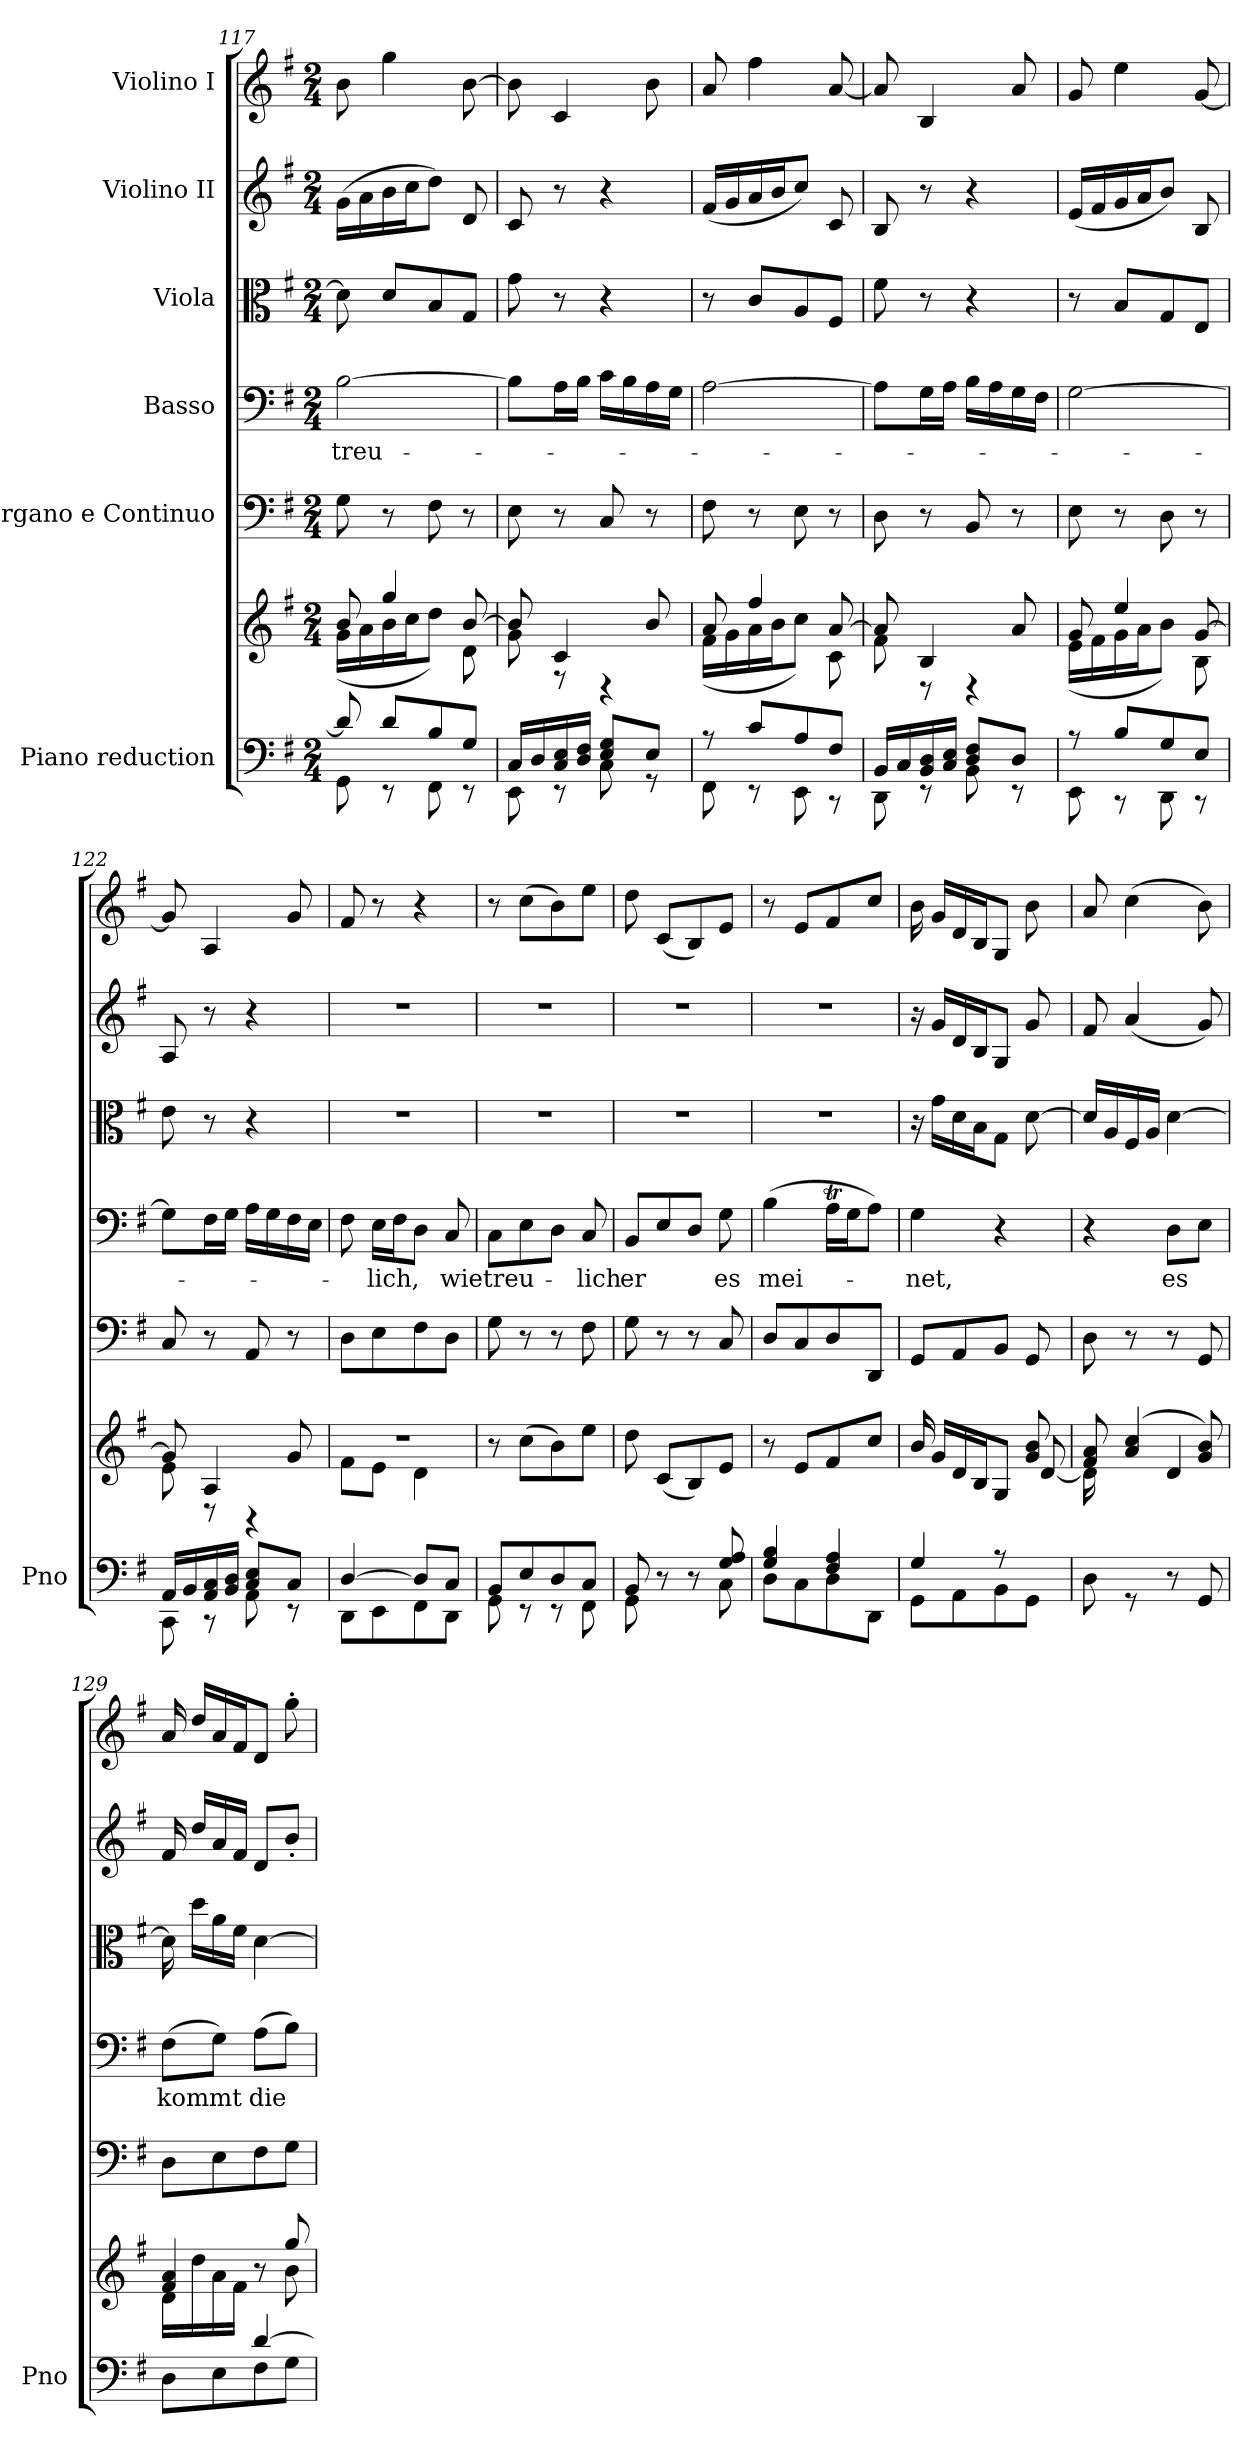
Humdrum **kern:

**kern	**kern	**kern	**kern	**text	**kern	**kern	**kern
*part6	*part6	*part5	*part4	*part4	*part3	*part2	*part1
*staff7	*staff6	*staff5	*staff4	*staff4	*staff3	*staff2	*staff1
*I"Piano reduction	*	*I"Organo e Continuo	*I"Basso	*	*I"Viola	*I"Violino II	*I"Violino I
*I'Pno	*	*	*	*	*	*	*
*clefF4	*clefG2	*clefF4	*clefF4	*	*clefC3	*clefG2	*clefG2
*k[f#]	*k[f#]	*k[f#]	*k[f#]	*	*k[f#]	*k[f#]	*k[f#]
*M2/4	*M2/4	*M2/4	*M2/4	*	*M2/4	*M2/4	*M2/4
=117	=117	=117	=117	=117	=117	=117	=117
*^	*^	*	*	*	*	*	*
!	!	!	!	!	!	!LO:LY:b	!	!	!
8d/]	8GG\	8b/	(16g\LL	8G\	[2B\	treu-	8d\]	(16g\LL	8b\
.	.	.	16a\	.	.	.	.	16a\	.
8d/L	8r	4gg/	16b\	8r	.	.	8d/L	16b\	4gg\
.	.	.	16cc\J	.	.	.	.	16cc\J	.
8B/	8FF#\	.	8dd\J)	8F#\	.	.	8B/	8dd\J)	.
8G/J	8r	[8b/	8d\	8r	.	.	8G/J	8d/	[8b\
=118	=118	=118	=118	=118	=118	=118	=118	=118	=118
16C/LL	8EE\	8b/]	8g\	8E\	8B\L]	.	8g\	8c/	8b\]
16D/	.	.	.	.	.	.	.	.	.
16C/ 16E/	8r	4c/	8r	8r	16A\L	.	8r	8r	4c/
16D/ 16F#/JJ	.	.	.	.	16B\JJ	.	.	.	.
8E/ 8G/L	8C\	.	4r	8C/	16c\LL	.	4r	4r	.
.	.	.	.	.	16B\	.	.	.	.
8E/J	8r	8b/	.	8r	16A\	.	.	.	8b\
.	.	.	.	.	16G\JJ	.	.	.	.
=119	=119	=119	=119	=119	=119	=119	=119	=119	=119
8r	8FF#\	8a/	(16f#\LL	8F#\	[2A\	.	8r	(16f#/LL	8a/
.	.	.	16g\	.	.	.	.	16g/	.
8c/L	8r	4ff#/	16a\	8r	.	.	8c/L	16a/	4ff#\
.	.	.	16b\J	.	.	.	.	16b/J	.
8A/	8EE\	.	8cc\J)	8E\	.	.	8A/	8cc/J)	.
8F#/J	8r	[8a/	8c\	8r	.	.	8F#/J	8c/	[8a/
=120	=120	=120	=120	=120	=120	=120	=120	=120	=120
16BB/LL	8DD\	8a/]	8f#\	8D\	8A\L]	.	8f#\	8B/	8a/]
16C/	.	.	.	.	.	.	.	.	.
16BB/ 16D/	8r	4B/	8r	8r	16G\L	.	8r	8r	4B/
16C/ 16E/JJ	.	.	.	.	16A\JJ	.	.	.	.
8D/ 8F#/L	8BB\	.	4r	8BB/	16B\LL	.	4r	4r	.
.	.	.	.	.	16A\	.	.	.	.
8D/J	8r	8a/	.	8r	16G\	.	.	.	8a/
.	.	.	.	.	16F#\JJ	.	.	.	.
=121	=121	=121	=121	=121	=121	=121	=121	=121	=121
8r	8EE\	8g/	(16e\LL	8E\	[2G\	.	8r	(16e/LL	8g/
.	.	.	16f#\	.	.	.	.	16f#/	.
8B/L	8r	4ee/	16g\	8r	.	.	8B/L	16g/	4ee\
.	.	.	16a\J	.	.	.	.	16a/J	.
8G/	8DD\	.	8b\J)	8D\	.	.	8G/	8b/J)	.
8E/J	8r	[8g/	8B\	8r	.	.	8E/J	8B/	[8g/
=122	=122	=122	=122	=122	=122	=122	=122	=122	=122
16AA/LL	8CC\	8g/]	8e\	8C/	8G\L]	.	8e\	8A/	8g/]
16BB/	.	.	.	.	.	.	.	.	.
16AA/ 16C/	8r	4A/	8r	8r	16F#\L	.	8r	8r	4A/
16BB/ 16D/JJ	.	.	.	.	16G\JJ	.	.	.	.
8C/ 8E/L	8AA\	.	4r	8AA/	16A\LL	.	4r	4r	.
.	.	.	.	.	16G\	.	.	.	.
8C/J	8r	8g/	.	8r	16F#\	.	.	.	8g/
.	.	.	.	.	16E\JJ	.	.	.	.
=123	=123	=123	=123	=123	=123	=123	=123	=123	=123
[4D/	8DD\L	2r	8f#\L	8D\L	8F#\	.	2r	2r	8f#/
!	!	!	!	!	!	!LO:LY:b	!	!	!
.	8EE\	.	8e\J	8E\	16E\LL	-lich,	.	.	8r
.	.	.	.	.	16F#\J	.	.	.	.
8D/L]	8FF#\	.	4d\	8F#\	8D\J	.	.	.	4r
!	!	!	!	!	!	!LO:LY:b	!	!	!
8C/J	8DD\J	.	.	8D\J	8C/	wie	.	.	.
*	*	*v	*v	*	*	*	*	*	*
!!LO:PB:g=z
=124	=124	=124	=124	=124	=124	=124	=124	=124
!	!	!	!	!	!LO:LY:b	!	!	!
8BB/L	8GG\	8r	8G\	8C\L	treu-	2r	2r	8r
8E/	8r	(8cc\L	8r	8E\	.	.	.	(8cc\L
8D/	8r	8b\)	8r	8D\J	.	.	.	8b\)
!	!	!	!	!	!LO:LY:b	!	!	!
8C/J	8FF#\	8ee\J	8F#\	8C/	-lich	.	.	8ee\J
=125	=125	=125	=125	=125	=125	=125	=125	=125
!	!	!	!	!	!LO:LY:b	!	!	!
8BB/	8GG\	8dd\	8G\	8BB/L	er	2r	2r	8dd\
8r	8ryy	(8c/L	8r	8E/	.	.	.	(8c/L
8r	8ryy	8B/)	8r	8D/J	.	.	.	8B/)
!	!	!	!	!	!LO:LY:b	!	!	!
8G/ 8A/	8C\	8e/J	8C/	8G\	es	.	.	8e/J
=126	=126	=126	=126	=126	=126	=126	=126	=126
!	!	!	!	!	!LO:LY:b	!	!	!
4G/ 4B/	8D\L	8r	8D/L	(4B\	mei-	2r	2r	8r
.	8C\	8e/L	8C/	.	.	.	.	8e/L
4F#/ 4A/	8D\	8f#/	8D/	16AT\LL	.	.	.	8f#/
.	.	.	.	16G\J	.	.	.	.
.	8DD\J	8cc/J	8DD/J	8A\J)	.	.	.	8cc/J
=127	=127	=127	=127	=127	=127	=127	=127	=127
*	*	*^	*	*	*	*	*	*
!	!	!	!	!	!	!LO:LY:b	!	!	!
4G/	8GG\L	16b/	4.ryy	8GG/L	4G\	-net,	16r	16r	16b\
.	.	16g/LL	.	.	.	.	16g\LL	16g/LL	16g/LL
.	8AA\	16d/	.	8AA/	.	.	16d\	16d/	16d/
.	.	16B/J	.	.	.	.	16B\J	16B/J	16B/J
8r	8BB\	8G/J	.	8BB/J	4r	.	8G\J	8G/J	8G/J
8ryy	8GG\J	8g/ 8b/	[8d/	8GG/	.	.	[8d\	8g/	8b\
=128	=128	=128	=128	=128	=128	=128	=128	=128	=128
16ryy	8D\	8f#/ 8a/	16d\LL]	8D\	4r	.	16d/LL]	8f#/	8a/
16A/	.	.	8.ryy	.	.	.	16A/	.	.
16F#/	8r	(>4a/ 4cc/	.	8r	.	.	16F#/	(4a/	(4cc\
16A/JJ	.	.	.	.	.	.	16A/JJ	.	.
!	!	!	!	!	!	!LO:LY:b	!	!	!
4ryy	8r	.	4d/	8r	8D\L	es	[4d\	.	.
.	8GG/	8g/ 8b/)	.	8GG/	8E\J	.	.	8g/)	8b\)
=129	=129	=129	=129	=129	=129	=129	=129	=129	=129
!	!	!	!	!	!	!LO:LY:b	!	!	!
4ryy	8D\L	4f#/ 4a/	16d\LL	8D\L	(8F#\L	kommt	16d\]	16f#/	16a/
.	.	.	16dd\	.	.	.	16dd\LL	16dd/LL	16dd/LL
.	8E\	.	16a\	8E\	8G\J)	.	16a\	16a/	16a/
.	.	.	16f#\JJ	.	.	.	16f#\JJ	16f#/JJ	16f#/J
!	!	!	!	!	!	!LO:LY:b	!	!	!
[4d/	8F#\	8r	8ryy	8F#\	(8A\L	die	[4d\	8d/L	8d/J
.	8G\J	8gg/	8b\	8G\J	8B\J)	.	.	8b'/J	8gg'\
*v	*v	*	*	*	*	*	*	*	*
*	*v	*v	*	*	*	*	*	*
=	=	=	=	=	=	=	=
*-	*-	*-	*-	*-	*-	*-	*-
